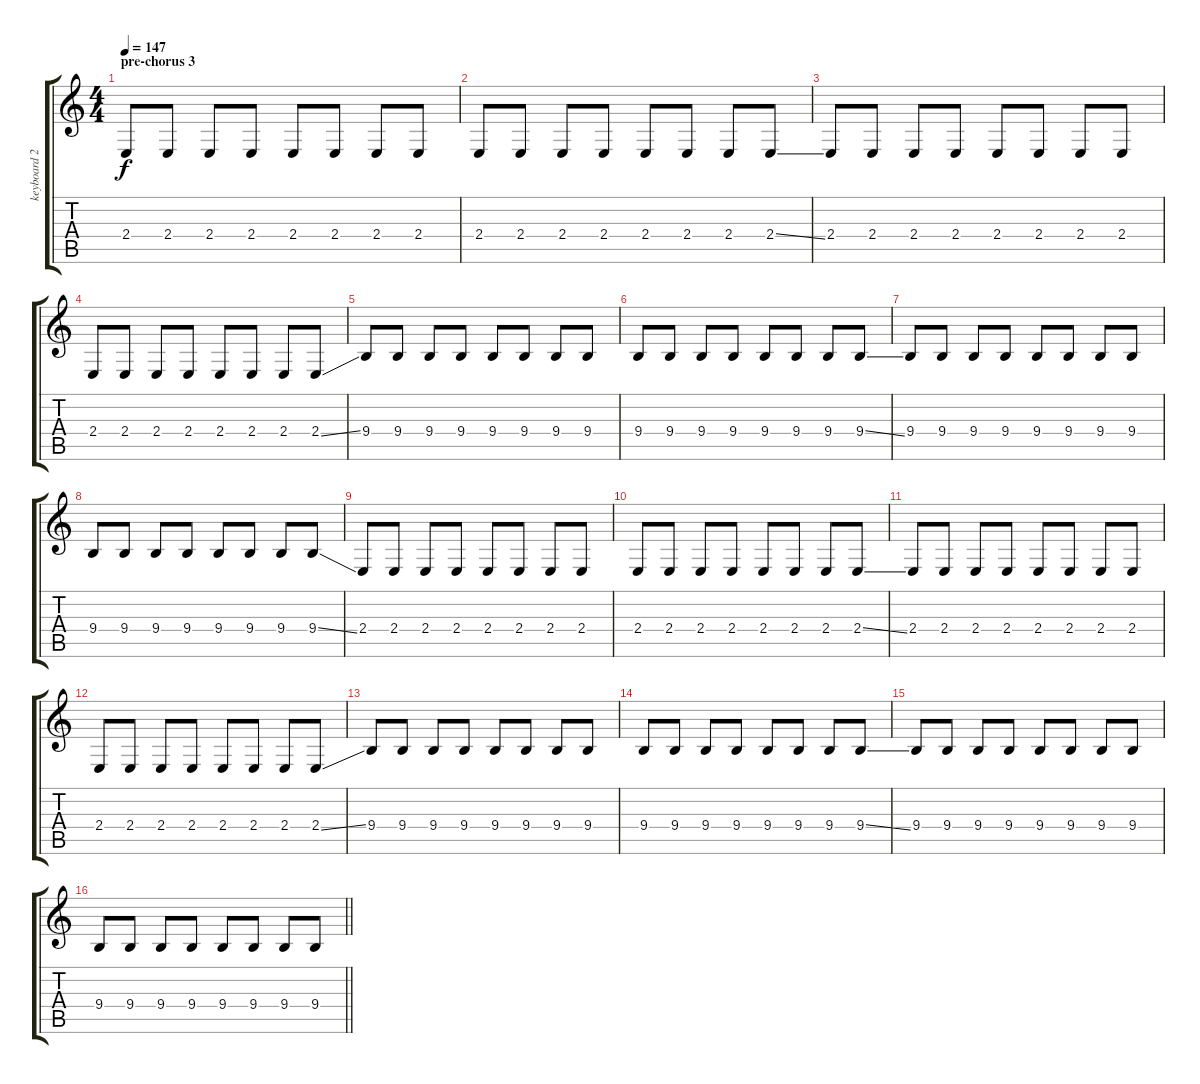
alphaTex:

\track ("keyboard 2" "keyboard 2") {instrument fx8scifi}
\staff {score tabs}
\tuning (E4 B3 G3 D3 A2 E2) {hide}
\ts (4 4)
\section ("" "pre-chorus 3")
\tempo 147
\clef g2
\ks c
2.4.8{dy f} 2.4.8 2.4.8 2.4.8 2.4.8 2.4.8 2.4.8 2.4.8 |
2.4.8 2.4.8 2.4.8 2.4.8 2.4.8 2.4.8 2.4.8 2.4{ss}.8 |
2.4.8 2.4.8 2.4.8 2.4.8 2.4.8 2.4.8 2.4.8 2.4.8 |
2.4.8 2.4.8 2.4.8 2.4.8 2.4.8 2.4.8 2.4.8 2.4{ss}.8 |
9.4.8 9.4.8 9.4.8 9.4.8 9.4.8 9.4.8 9.4.8 9.4.8 |
9.4.8 9.4.8 9.4.8 9.4.8 9.4.8 9.4.8 9.4.8 9.4{ss}.8 |
9.4.8 9.4.8 9.4.8 9.4.8 9.4.8 9.4.8 9.4.8 9.4.8 |
9.4.8 9.4.8 9.4.8 9.4.8 9.4.8 9.4.8 9.4.8 9.4{ss}.8 |
2.4.8 2.4.8 2.4.8 2.4.8 2.4.8 2.4.8 2.4.8 2.4.8 |
2.4.8 2.4.8 2.4.8 2.4.8 2.4.8 2.4.8 2.4.8 2.4{ss}.8 |
2.4.8 2.4.8 2.4.8 2.4.8 2.4.8 2.4.8 2.4.8 2.4.8 |
2.4.8 2.4.8 2.4.8 2.4.8 2.4.8 2.4.8 2.4.8 2.4{ss}.8 |
9.4.8 9.4.8 9.4.8 9.4.8 9.4.8 9.4.8 9.4.8 9.4.8 |
9.4.8 9.4.8 9.4.8 9.4.8 9.4.8 9.4.8 9.4.8 9.4{ss}.8 |
9.4.8 9.4.8 9.4.8 9.4.8 9.4.8 9.4.8 9.4.8 9.4.8 |
\barLineRight lightlight
9.4.8 9.4.8 9.4.8 9.4.8 9.4.8 9.4.8 9.4.8 9.4{ss}.8
